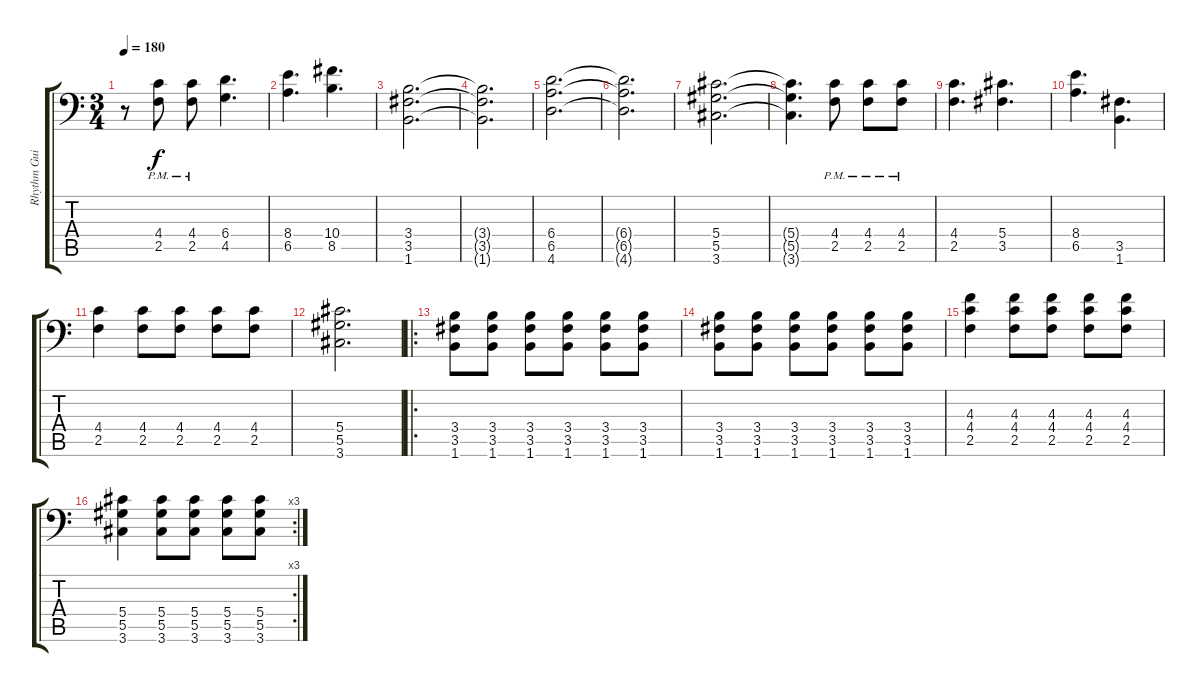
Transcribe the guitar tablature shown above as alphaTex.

\track ("Rhythm Guitar 1" "Rhythm Gui") {instrument distortionguitar}
\staff {score tabs}
\tuning (Bb3 F3 Db3 Ab2 Eb2 Bb1) {hide}
\ts (3 4)
\tempo 180
\clef f4
\ks c
r.8{dy f} (4.4{pm} 2.5{pm}).8 (4.4{pm} 2.5{pm}).8 (6.4 4.5).4{d} |
(8.4 6.5).4{d} (10.4 8.5).4{d} |
(3.4 3.5 1.6).2{d} |
(3.4{t} 3.5{t} 1.6{t}).2{d} |
(6.4 6.5 4.6).2{d} |
(6.4{t} 6.5{t} 4.6{t}).2{d} |
(5.4 5.5 3.6).2{d} |
(5.4{t} 5.5{t} 3.6{t}).4{d} (4.4{pm} 2.5{pm}).8 (4.4{pm} 2.5{pm}).8 (4.4{pm} 2.5{pm}).8 |
(4.4 2.5).4{d} (5.4 3.5).4{d} |
(8.4 6.5).4{d} (3.5 1.6).4{d} |
(4.4 2.5).4 (4.4 2.5).8 (4.4 2.5).8 (4.4 2.5).8 (4.4 2.5).8 |
(5.4 5.5 3.6).2{d} |
\ro
(3.4 3.5 1.6).8 (3.4 3.5 1.6).8 (3.4 3.5 1.6).8 (3.4 3.5 1.6).8 (3.4 3.5 1.6).8 (3.4 3.5 1.6).8 |
(3.4 3.5 1.6).8 (3.4 3.5 1.6).8 (3.4 3.5 1.6).8 (3.4 3.5 1.6).8 (3.4 3.5 1.6).8 (3.4 3.5 1.6).8 |
(4.3 4.4 2.5).4 (4.3 4.4 2.5).8 (4.3 4.4 2.5).8 (4.3 4.4 2.5).8 (4.3 4.4 2.5).8 |
\rc 3
(5.4 5.5 3.6).4 (5.4 5.5 3.6).8 (5.4 5.5 3.6).8 (5.4 5.5 3.6).8 (5.4 5.5 3.6).8
